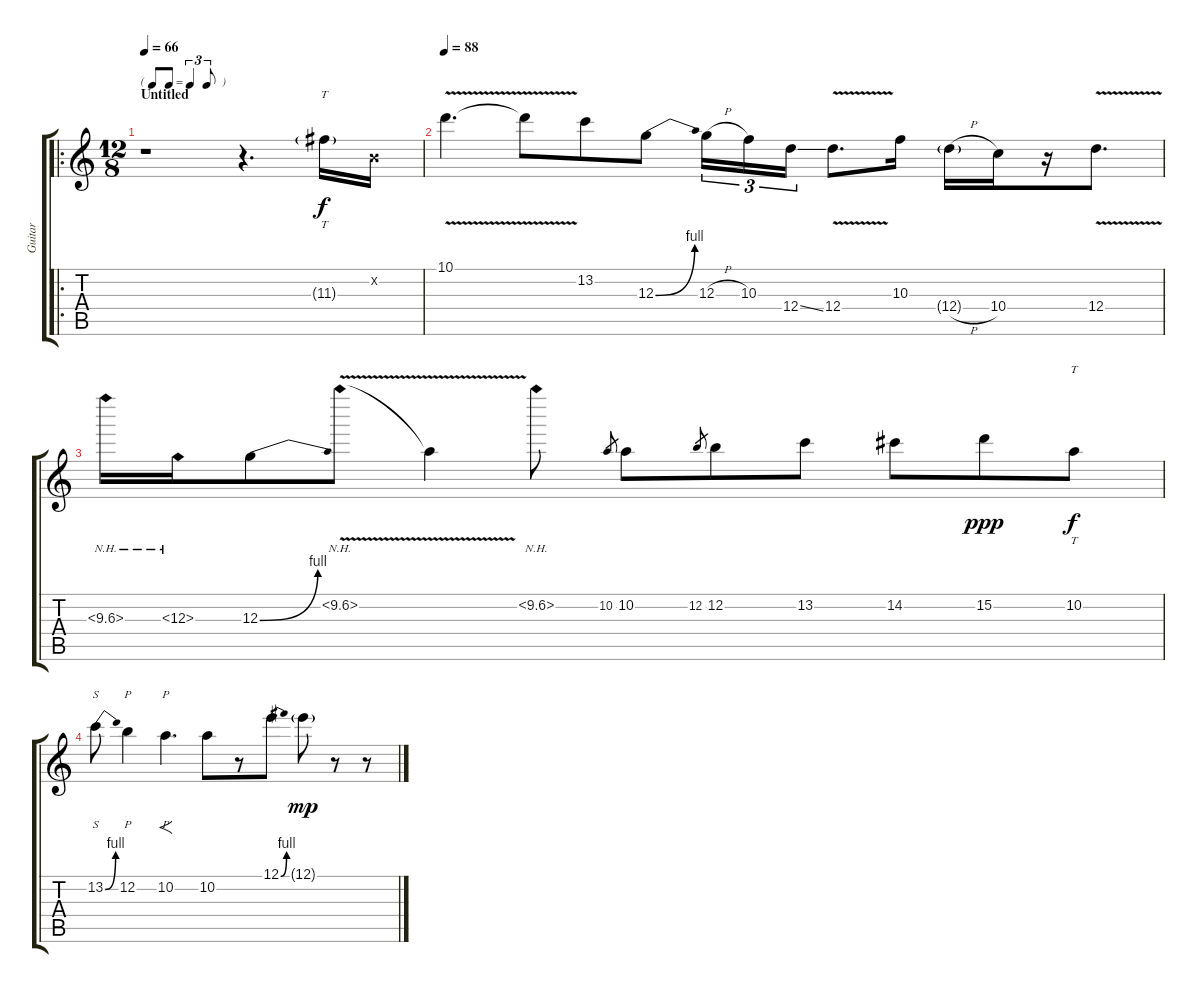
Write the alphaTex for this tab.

\track ("Guitar" "Guitar") {instrument electricguitarclean}
\staff {score tabs}
\tuning (E4 B3 G3 D3 A2 E2) {hide}
\ro
\ts (12 8)
\tf triplet8th
\section ("" "Untitled")
\tempo 66
\clef g2
\ks c
r.1{dy f instrument electricguitarclean} r.4{d} 11.3{g}.16{tt} 0.2{x}.16 |
\tempo 88
10.1{v}.4{d} 10.1{t}.8 13.2.8 12.3{be (bend 0 0 60 4)}.8 12.3{h}.16{tu (3 2)} 10.3.16{tu (3 2)} 12.4{ss}.16{tu (3 2)} 12.4{v}.8{d} 10.3.16 12.4{h g}.16 10.4.16 r.16 12.4{v}.8{d} |
10.3{nh}.16 12.3{nh}.16 12.3{be (bend 0 0 60 4)}.8 10.2{nh v}.8 10.2{t}.4 10.2{nh}.8 10.2.8{gr} 10.2.8 12.2.8{gr} 12.2.8 13.2.8 14.2.8 15.2.8{dy ppp} 10.2.8{tt dy f} |
13.2{be (bend 0 0 60 4)}.8{s} 12.2.4{p} 10.2.4{f p d} 10.2.8 r.8 12.1{be (bend 0 0 60 4)}.8 12.1{g}.8{dy mp} r.8 r.8
